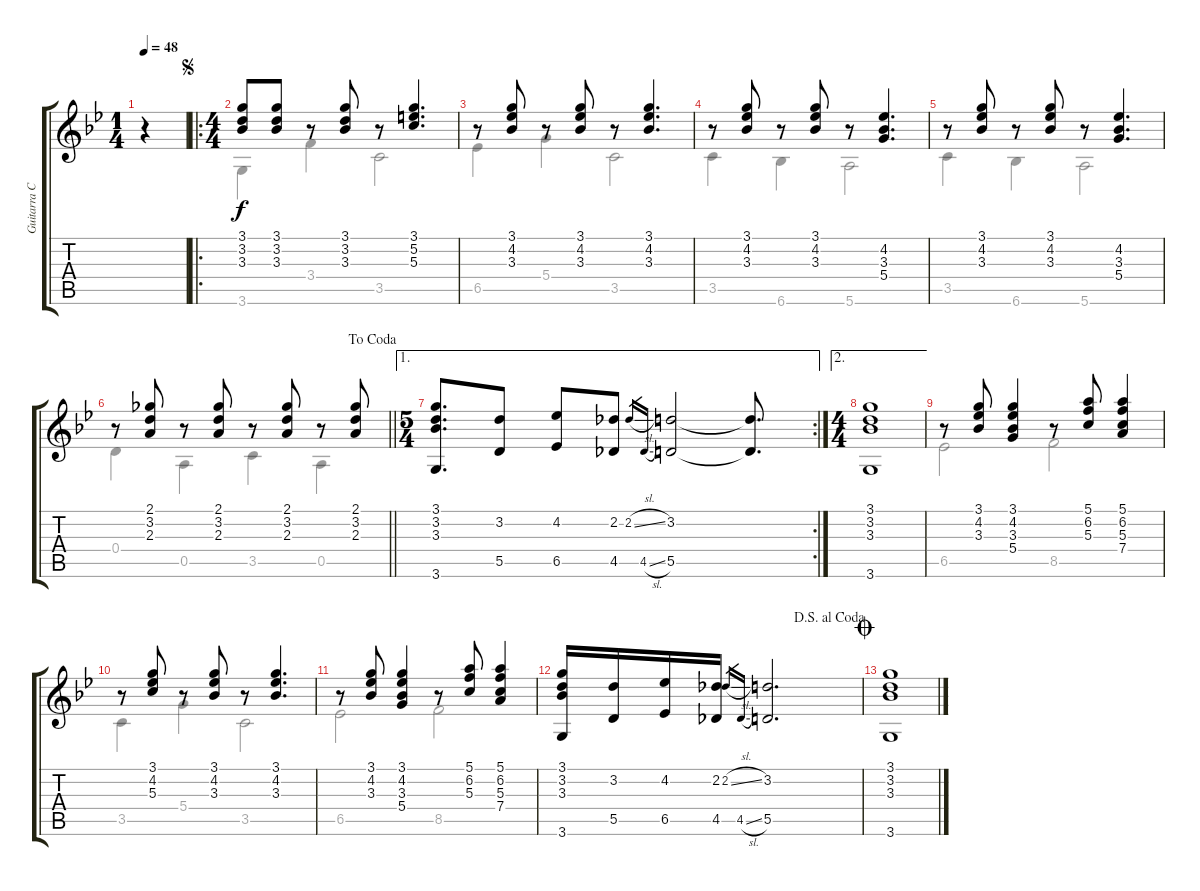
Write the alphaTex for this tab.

\track ("Guitarra Clássica" "Guitarra C") {instrument acousticguitarnylon}
\staff {score tabs}
\tuning (E4 B3 G3 D3 A2 E2) {hide}
\voice
\ts (1 4)
\tempo 48
\clef g2
\ks bb
r.4{dy f instrument acousticguitarnylon} |
\ro
\ts (4 4)
\jump segno
(3.1 3.2 3.3).8 (3.1 3.2 3.3).8 r.8 (3.1 3.2 3.3).8 r.8 (3.1 5.2 5.3).4{d} |
r.8 (3.1 4.2 3.3).8 r.8 (3.1 4.2 3.3).8 r.8 (3.1 4.2 3.3).4{d} |
r.8 (3.1 4.2 3.3).8 r.8 (3.1 4.2 3.3).8 r.8 (4.2 3.3 5.4).4{d} |
r.8 (3.1 4.2 3.3).8 r.8 (3.1 4.2 3.3).8 r.8 (4.2 3.3 5.4).4{d} |
\jump dacoda
\barLineRight lightlight
r.8 (2.1 3.2 2.3).8 r.8 (2.1 3.2 2.3).8 r.8 (2.1 3.2 2.3).8 r.8 (2.1 3.2 2.3).8 |
\ae 1
\rc 2
\ts (5 4)
(3.1 3.2 3.3 3.6).8{d} (3.2 5.5).8 (4.2 6.5).8 (2.2 4.5).8 2.2{sl}.16{gr} 4.5{sl}.16{gr} (3.2 5.5).2 (3.2{t} 5.5{t}).8{d} |
\ae 2
\ts (4 4)
(3.1 3.2 3.3 3.6).1 |
r.8 (3.1 4.2 3.3).8 (3.1 4.2 3.3 5.4).4 r.8 (5.1 6.2 5.3).8 (5.1 6.2 5.3 7.4).4 |
r.8 (3.1 4.2 5.3).8 r.8 (3.1 4.2 3.3).8 r.8 (3.1 4.2 3.3).4{d} |
r.8 (3.1 4.2 3.3).8 (3.1 4.2 3.3 5.4).4 r.8 (5.1 6.2 5.3).8 (5.1 6.2 5.3 7.4).4 |
\jump dalsegnoalcoda
(3.1 3.2 3.3 3.6).16 (3.2 5.5).16 (4.2 6.5).16 (2.2 4.5).16 2.2{sl}.16{gr} 4.5{sl}.16{gr} (3.2 5.5).2{d} |
\jump coda
(3.1 3.2 3.3 3.6).1
\voice
\clef g2
\ottava regular
\simile none
\ks bb
|
3.6.4 3.4.4 3.5.2 |
6.5.4 5.4.4 3.5.2 |
3.5.4 6.6.4 5.6.2 |
3.5.4 6.6.4 5.6.2 |
\barLineRight lightlight
0.4.4 0.5.4 3.5.4 0.5.4 |
|
|
6.5.2 8.5.2 |
3.5.4 5.4.4 3.5.2 |
6.5.2 8.5.2 |
|
